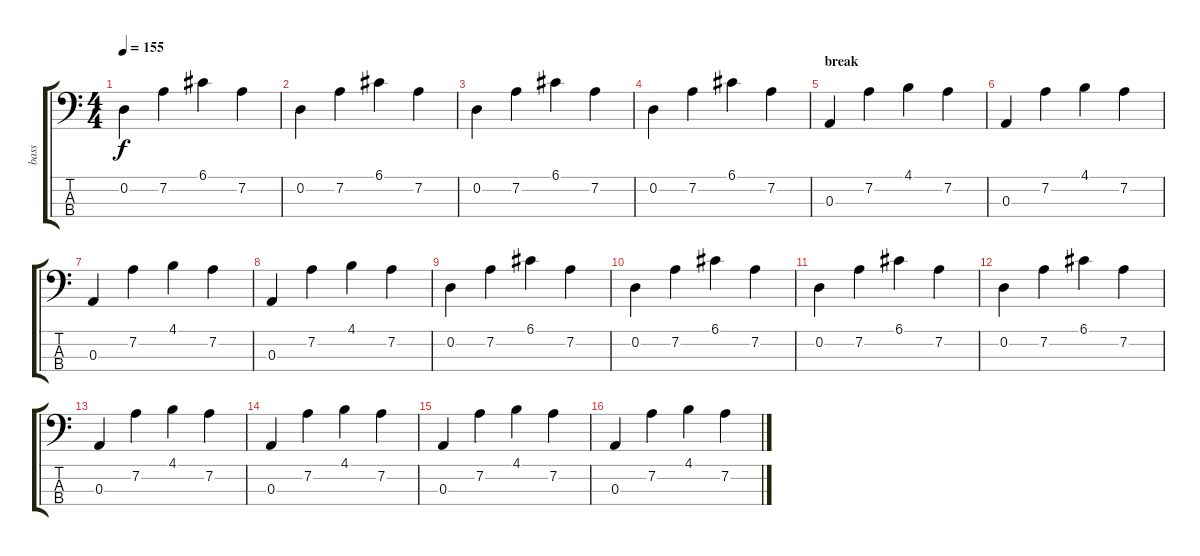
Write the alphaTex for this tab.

\track ("bass" "bass") {instrument electricbassfinger}
\staff {score tabs}
\tuning (G2 D2 A1 E1) {hide}
\ts (4 4)
\tempo 155
\clef f4
\ks c
0.2.4{dy f} 7.2.4 6.1.4 7.2.4 |
0.2.4 7.2.4 6.1.4 7.2.4 |
0.2.4 7.2.4 6.1.4 7.2.4 |
0.2.4 7.2.4 6.1.4 7.2.4 |
\section ("" "break")
0.3.4 7.2.4 4.1.4 7.2.4 |
0.3.4 7.2.4 4.1.4 7.2.4 |
0.3.4 7.2.4 4.1.4 7.2.4 |
0.3.4 7.2.4 4.1.4 7.2.4 |
0.2.4 7.2.4 6.1.4 7.2.4 |
0.2.4 7.2.4 6.1.4 7.2.4 |
0.2.4 7.2.4 6.1.4 7.2.4 |
0.2.4 7.2.4 6.1.4 7.2.4 |
0.3.4 7.2.4 4.1.4 7.2.4 |
0.3.4 7.2.4 4.1.4 7.2.4 |
0.3.4 7.2.4 4.1.4 7.2.4 |
0.3.4 7.2.4 4.1.4 7.2.4
